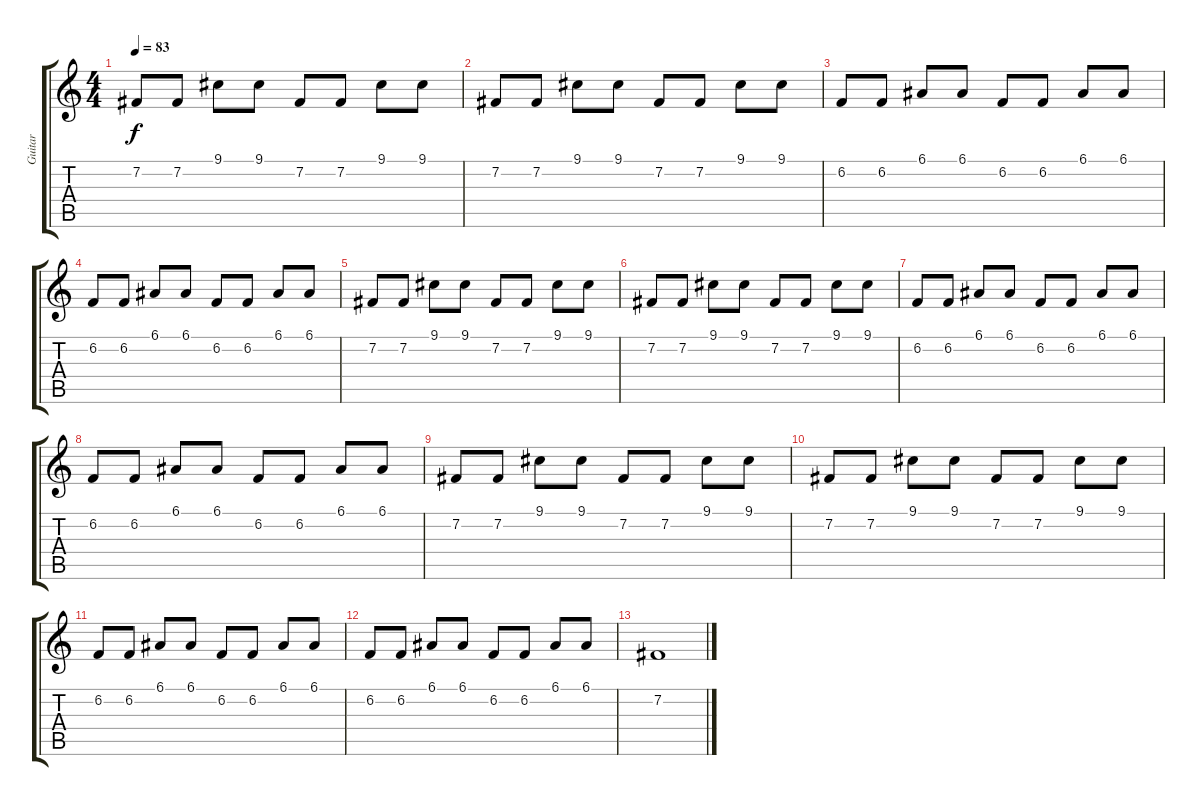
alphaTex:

\track ("Guitar" "Guitar") {instrument lead1square}
\staff {score tabs}
\tuning (E4 B3 G3 D3 A2 E2) {hide}
\ts (4 4)
\tempo 83
\clef g2
\ks c
7.2.8{dy f} 7.2.8 9.1.8 9.1.8 7.2.8 7.2.8 9.1.8 9.1.8 |
7.2.8 7.2.8 9.1.8 9.1.8 7.2.8 7.2.8 9.1.8 9.1.8 |
6.2.8 6.2.8 6.1.8 6.1.8 6.2.8 6.2.8 6.1.8 6.1.8 |
6.2.8 6.2.8 6.1.8 6.1.8 6.2.8 6.2.8 6.1.8 6.1.8 |
7.2.8 7.2.8 9.1.8 9.1.8 7.2.8 7.2.8 9.1.8 9.1.8 |
7.2.8 7.2.8 9.1.8 9.1.8 7.2.8 7.2.8 9.1.8 9.1.8 |
6.2.8 6.2.8 6.1.8 6.1.8 6.2.8 6.2.8 6.1.8 6.1.8 |
6.2.8 6.2.8 6.1.8 6.1.8 6.2.8 6.2.8 6.1.8 6.1.8 |
7.2.8 7.2.8 9.1.8 9.1.8 7.2.8 7.2.8 9.1.8 9.1.8 |
7.2.8 7.2.8 9.1.8 9.1.8 7.2.8 7.2.8 9.1.8 9.1.8 |
6.2.8 6.2.8 6.1.8 6.1.8 6.2.8 6.2.8 6.1.8 6.1.8 |
6.2.8 6.2.8 6.1.8 6.1.8 6.2.8 6.2.8 6.1.8 6.1.8 |
7.2.1
